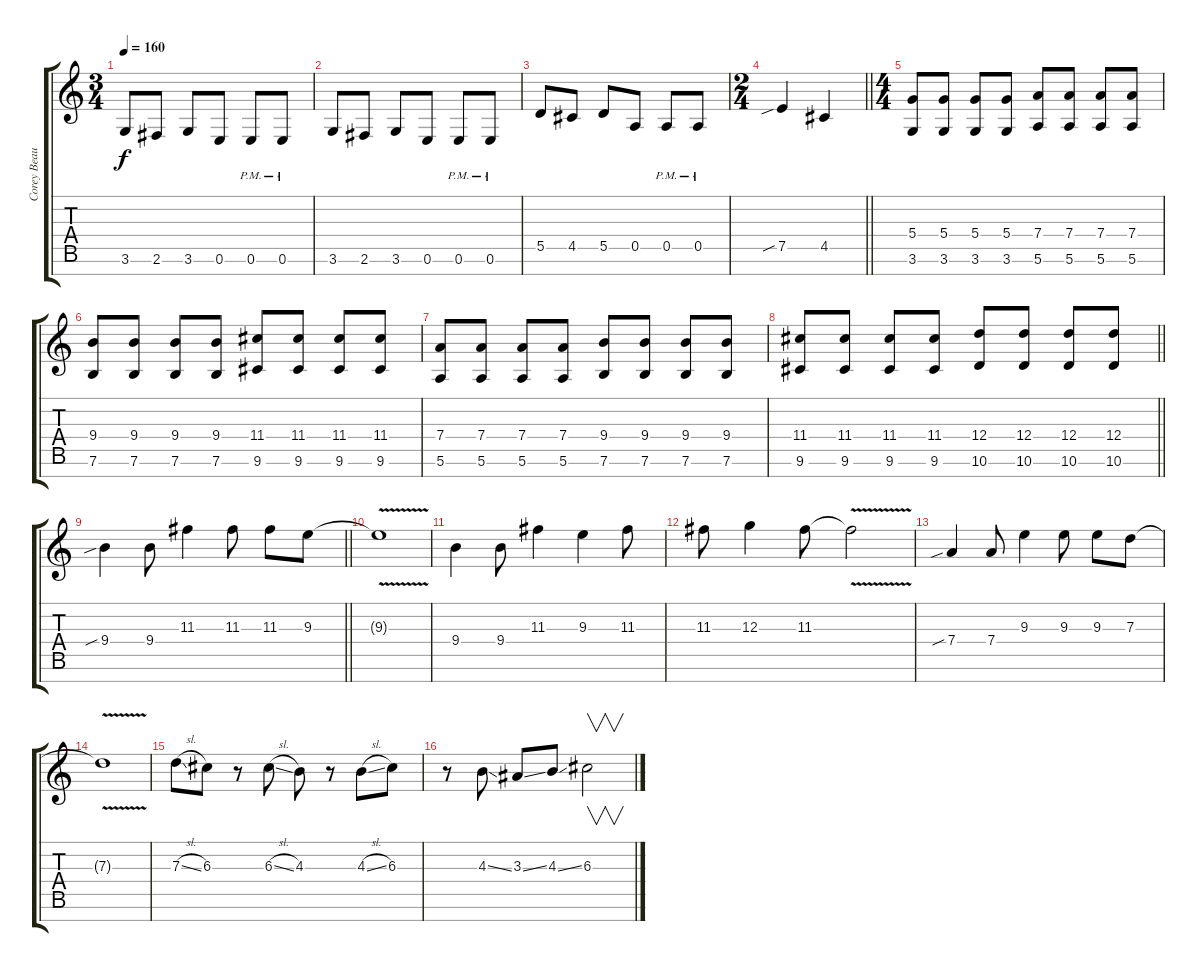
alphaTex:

\track ("Corey Beaulieu" "Corey Beau") {instrument distortionguitar}
\staff {score tabs}
\tuning (E4 B3 G3 D3 A2 E2 B1) {hide}
\ts (3 4)
\tempo 160
\clef g2
\ks c
3.6.8{dy f} 2.6.8 3.6.8 0.6.8 0.6{pm}.8 0.6{pm}.8 |
3.6.8 2.6.8 3.6.8 0.6.8 0.6{pm}.8 0.6{pm}.8 |
5.5.8 4.5.8 5.5.8 0.5.8 0.5{pm}.8 0.5{pm}.8 |
\ts (2 4)
\barLineRight lightlight
7.5{sib}.4 4.5.4 |
\ts (4 4)
\section ("" "")
(5.4 3.6).8 (5.4 3.6).8 (5.4 3.6).8 (5.4 3.6).8 (7.4 5.6).8 (7.4 5.6).8 (7.4 5.6).8 (7.4 5.6).8 |
(9.4 7.6).8 (9.4 7.6).8 (9.4 7.6).8 (9.4 7.6).8 (11.4 9.6).8 (11.4 9.6).8 (11.4 9.6).8 (11.4 9.6).8 |
(7.4 5.6).8 (7.4 5.6).8 (7.4 5.6).8 (7.4 5.6).8 (9.4 7.6).8 (9.4 7.6).8 (9.4 7.6).8 (9.4 7.6).8 |
\barLineRight lightlight
(11.4 9.6).8 (11.4 9.6).8 (11.4 9.6).8 (11.4 9.6).8 (12.4 10.6).8 (12.4 10.6).8 (12.4 10.6).8 (12.4 10.6).8 |
\section ("" "")
\barLineRight lightlight
9.4{sib}.4 9.4.8 11.3.4 11.3.8 11.3.8 9.3.8 |
9.3{v t}.1 |
9.4.4 9.4.8 11.3.4 9.3.4 11.3.8 |
11.3.8 12.3.4 11.3.8 11.3{v t}.2 |
7.4{sib}.4 7.4.8 9.3.4 9.3.8 9.3.8 7.3.8 |
7.3{v t}.1 |
7.3{sl}.8 6.3.8 r.8 6.3{sl}.8 4.3.8 r.8 4.3{sl}.8 6.3.8 |
r.8 4.3{ss}.8 3.3{ss}.8 4.3{ss}.8 6.3.2{v}
